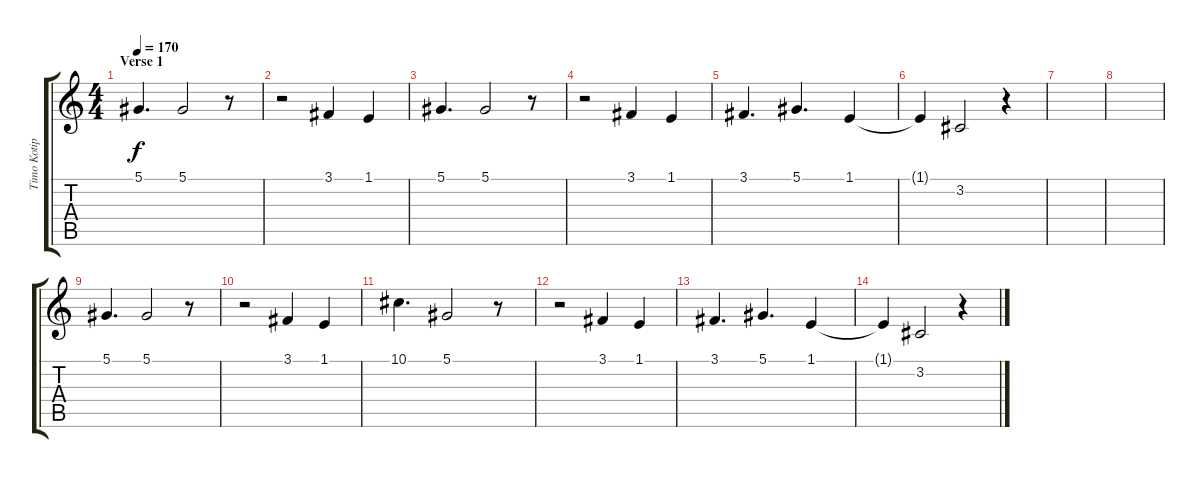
\track ("Timo Kotipelto" "Timo Kotip") {instrument tenorsax}
\staff {score tabs}
\tuning (Eb4 Bb3 Gb3 Db3 Ab2 Eb2) {hide}
\ts (4 4)
\section ("" "Verse 1")
\tempo 170
\clef g2
\ks c
5.1.4{d dy f} 5.1.2 r.8 |
r.2 3.1.4 1.1.4 |
5.1.4{d} 5.1.2 r.8 |
r.2 3.1.4 1.1.4 |
3.1.4{d} 5.1.4{d} 1.1.4 |
1.1{t}.4 3.2.2 r.4 |
|
|
5.1.4{d} 5.1.2 r.8 |
r.2 3.1.4 1.1.4 |
10.1.4{d} 5.1.2 r.8 |
r.2 3.1.4 1.1.4 |
3.1.4{d} 5.1.4{d} 1.1.4 |
1.1{t}.4 3.2.2 r.4
